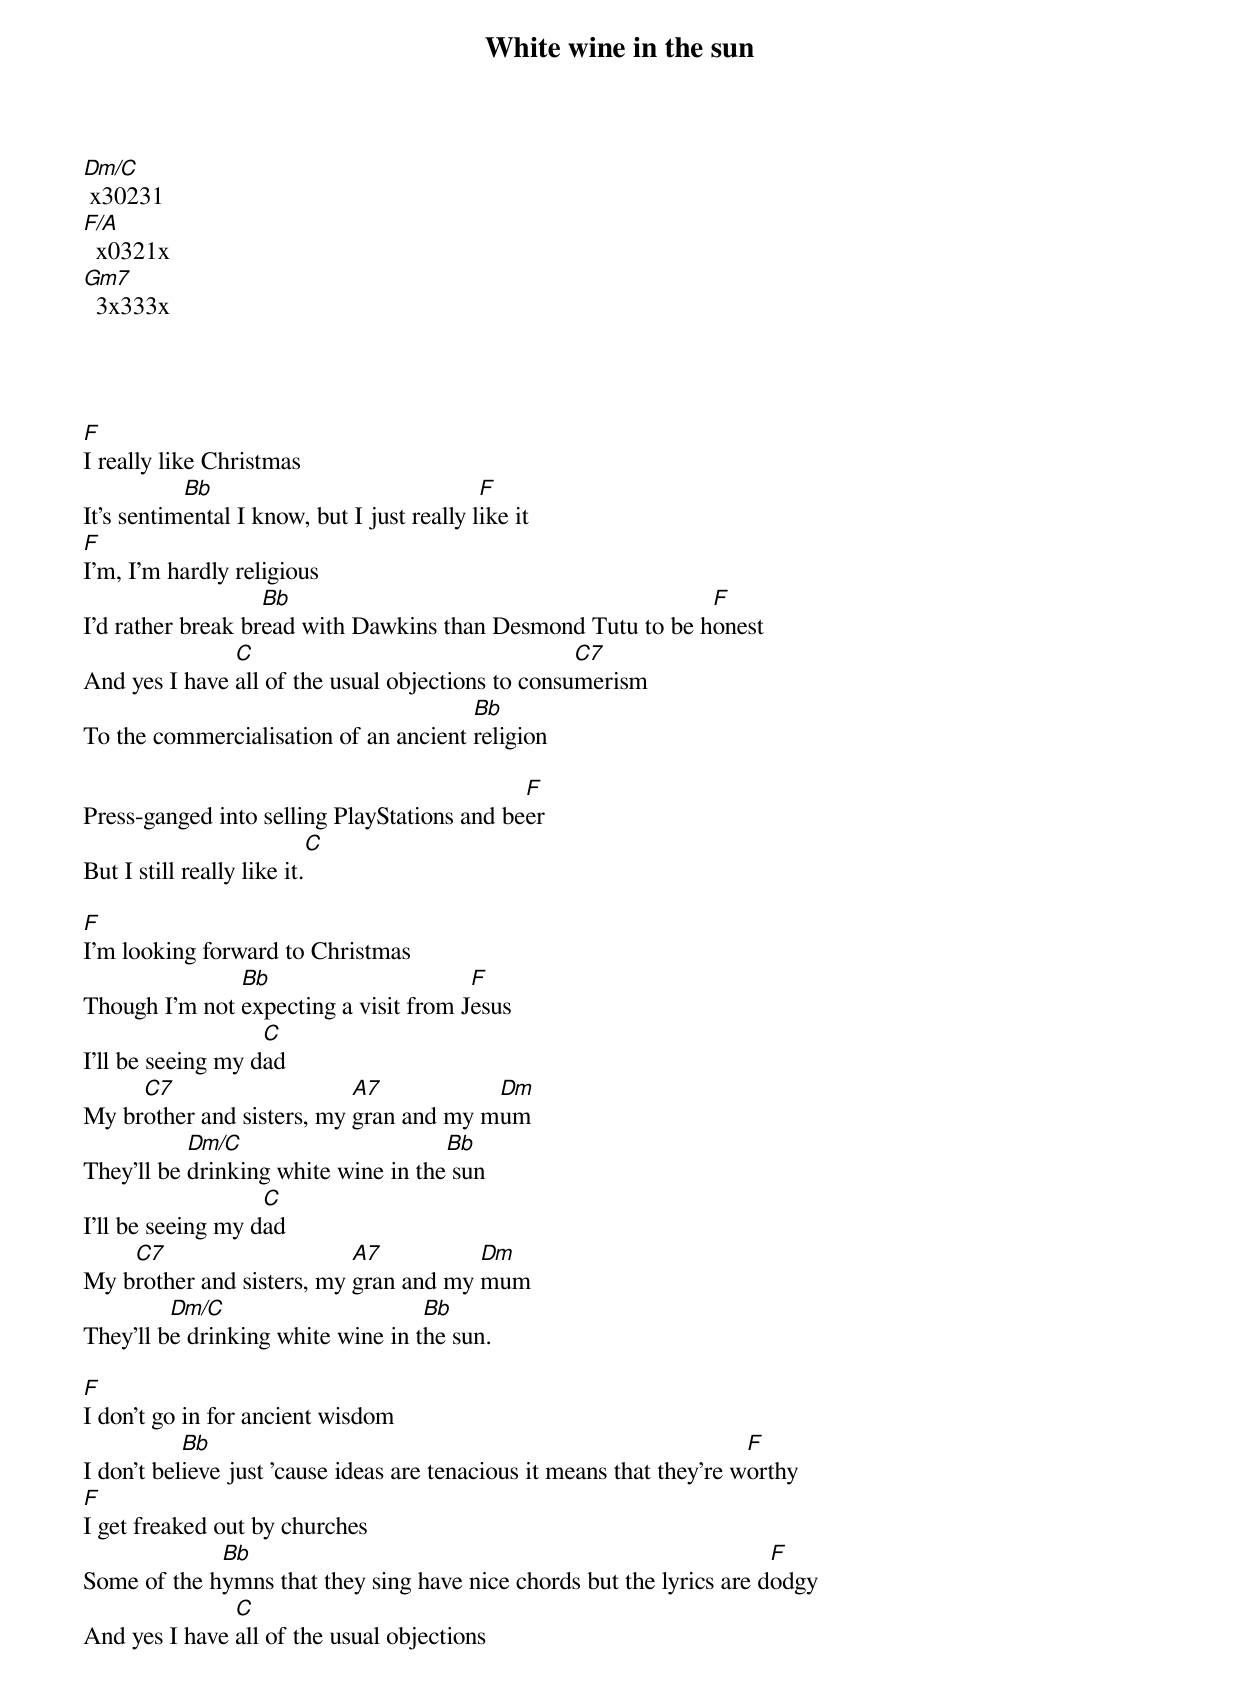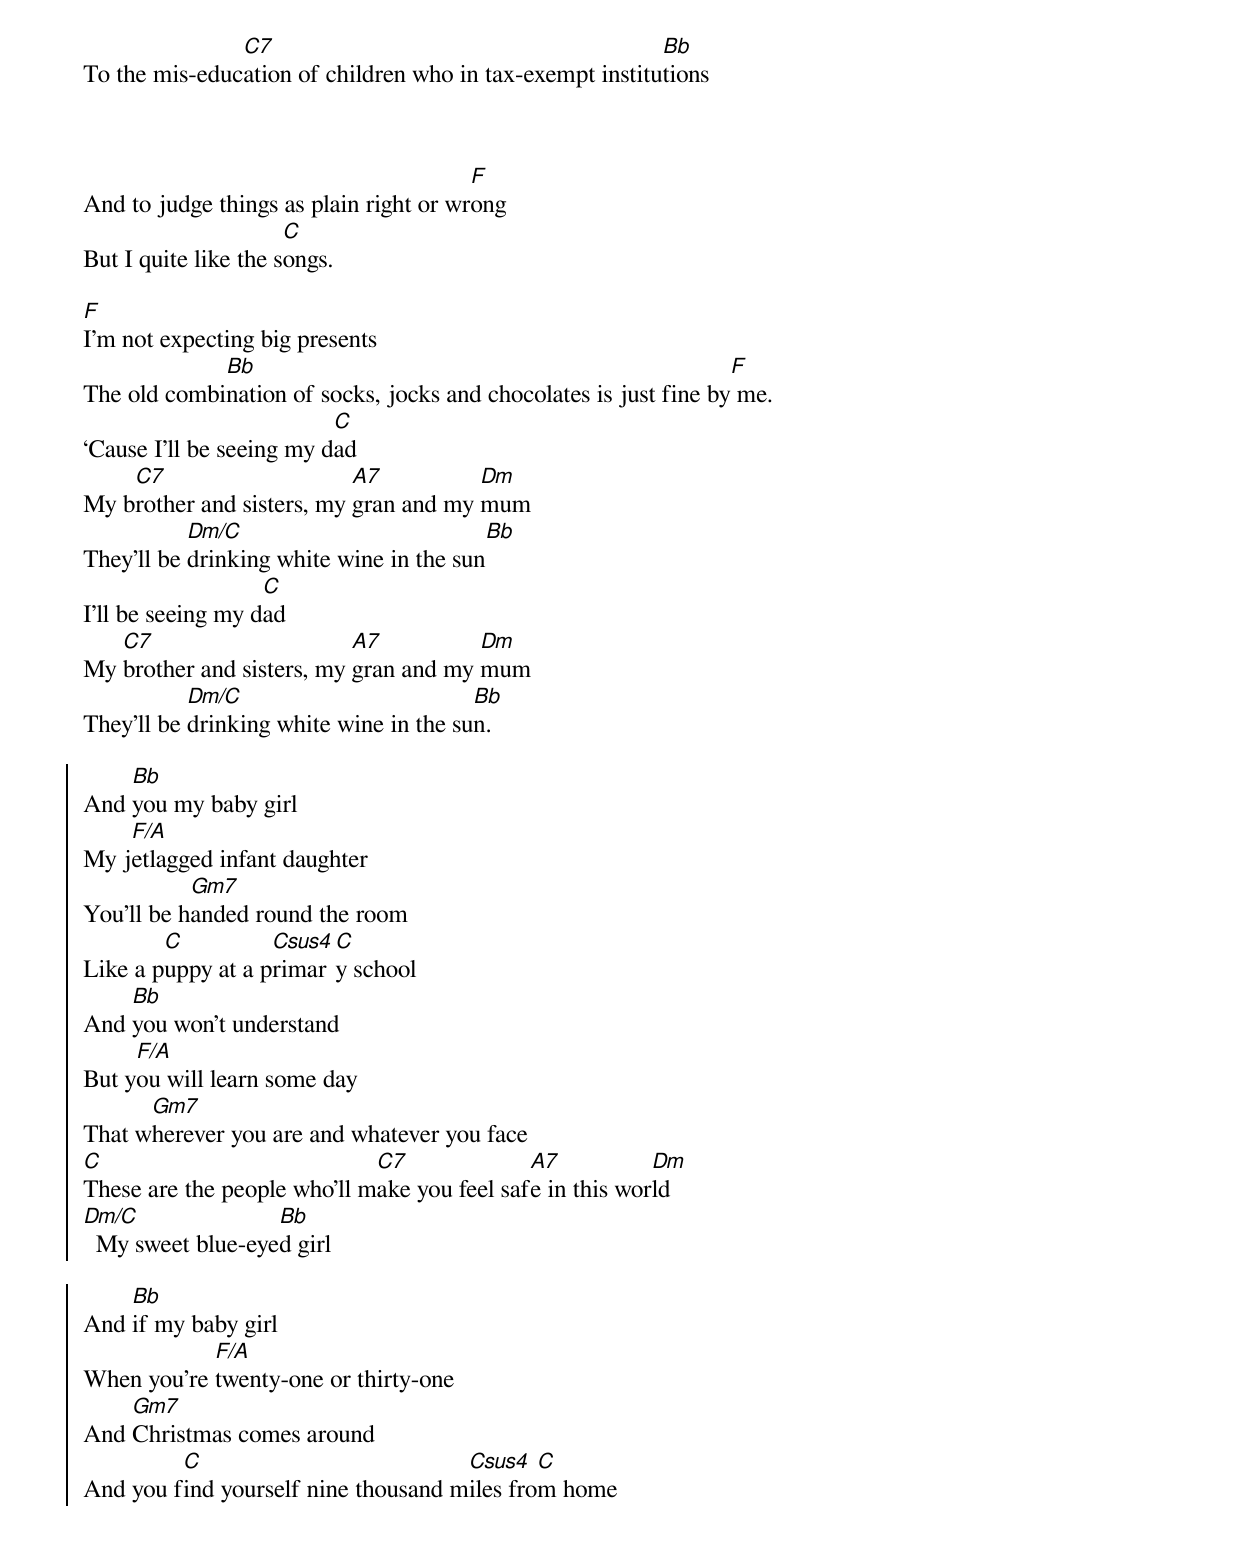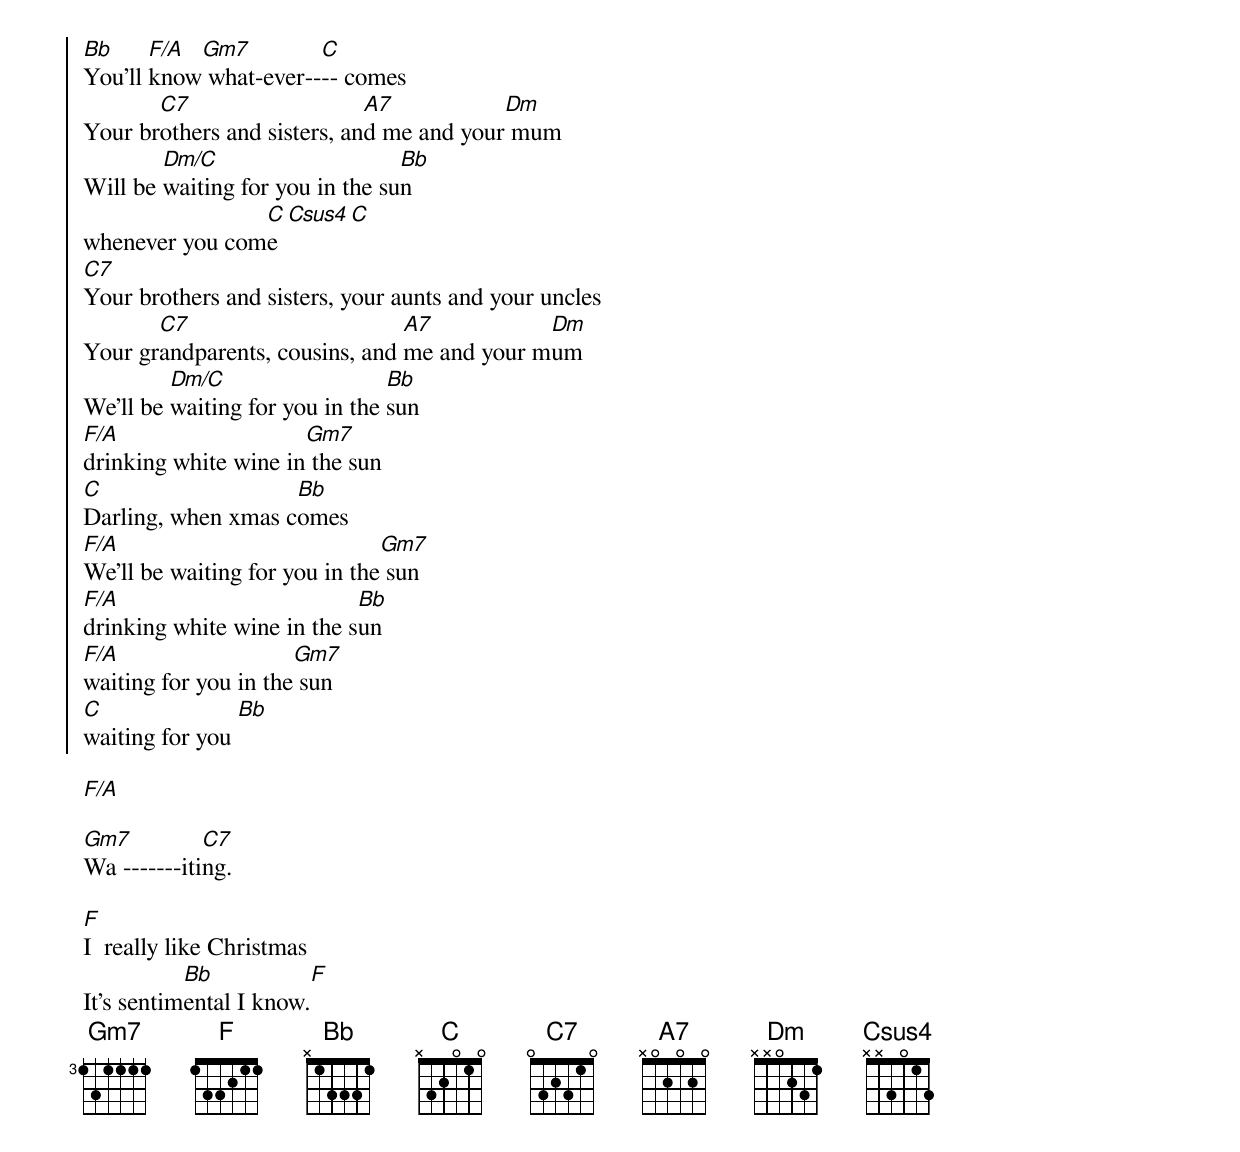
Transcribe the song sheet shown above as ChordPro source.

{title: White wine in the sun}







[Dm/C] x30231
[F/A]  x0321x
[Gm7]  3x333x



{start_of_verse}
{end_of_verse}

{start_of_verse}
[F]I really like Christmas
It’s sentim[Bb]ental I know, but I just really l[F]ike it
[F]I’m, I’m hardly religious
I’d rather break br[Bb]ead with Dawkins than Desmond Tutu to be h[F]onest
And yes I have [C]all of the usual objections to consu[C7]merism
To the commercialisation of an ancient [Bb]religion
{end_of_verse}

Press-ganged into selling PlayStations and be[F]er
But I still really like it.[C]

[F]I’m looking forward to Christmas
Though I’m not [Bb]expecting a visit from J[F]esus
I’ll be seeing my d[C]ad
My br[C7]other and sisters, my [A7]gran and my m[Dm]um
They’ll be [Dm/C]drinking white wine in the[Bb] sun
I’ll be seeing my d[C]ad
My b[C7]rother and sisters, my [A7]gran and my [Dm]mum
They’ll b[Dm/C]e drinking white wine in t[Bb]he sun.

{start_of_verse}
[F]I don’t go in for ancient wisdom
I don’t bel[Bb]ieve just ’cause ideas are tenacious it means that they’re w[F]orthy
[F]I get freaked out by churches
Some of the h[Bb]ymns that they sing have nice chords but the lyrics are d[F]odgy
And yes I have [C]all of the usual objections
To the mis-educ[C7]ation of children who in tax-exempt institu[Bb]tions
{end_of_verse}



And to judge things as plain right or wr[F]ong
But I quite like the s[C]ongs.

[F]I’m not expecting big presents
The old combi[Bb]nation of socks, jocks and chocolates is just fine by[F] me.
‘Cause I’ll be seeing my d[C]ad
My b[C7]rother and sisters, my [A7]gran and my [Dm]mum
They’ll be [Dm/C]drinking white wine in the sun[Bb]
I’ll be seeing my d[C]ad
My [C7]brother and sisters, my [A7]gran and my [Dm]mum
They’ll be [Dm/C]drinking white wine in the su[Bb]n.

{start_of_chorus}
And [Bb]you my baby girl
My j[F/A]etlagged infant daughter
You’ll be h[Gm7]anded round the room
Like a p[C]uppy at a p[Csus4]rimar[C]y school
And [Bb]you won't understand
But y[F/A]ou will learn some day
That w[Gm7]herever you are and whatever you face
[C]These are the people who’ll m[C7]ake you feel saf[A7]e in this wor[Dm]ld
[Dm/C]  My sweet blue-eye[Bb]d girl
{end_of_chorus}

{start_of_chorus}
And [Bb]if my baby girl
When you’re [F/A]twenty-one or thirty-one
And [Gm7]Christmas comes around
And you f[C]ind yourself nine thousand m[Csus4]iles fro[C]m home
[Bb]You’ll [F/A]know[Gm7] what-ever--[C]-- comes
Your br[C7]others and sisters, an[A7]d me and your[Dm] mum
Will be [Dm/C]waiting for you in the su[Bb]n
whenever you com[C]e[Csus4][C]
[C7]Your brothers and sisters, your aunts and your uncles
Your gr[C7]andparents, cousins, and [A7]me and your m[Dm]um
We’ll be [Dm/C]waiting for you in the [Bb]sun
[F/A]drinking white wine in[Gm7] the sun
[C]Darling, when xmas c[Bb]omes
[F/A]We’ll be waiting for you in the[Gm7] sun
[F/A]drinking white wine in the s[Bb]un
[F/A]waiting for you in the[Gm7] sun
[C]waiting for you [Bb]
{end_of_chorus}

[F/A]

[Gm7]Wa -------iti[C7]ng.

{start_of_verse}
[F]I  really like Christmas
It’s sentim[Bb]ental I know.[F]
{end_of_verse}
